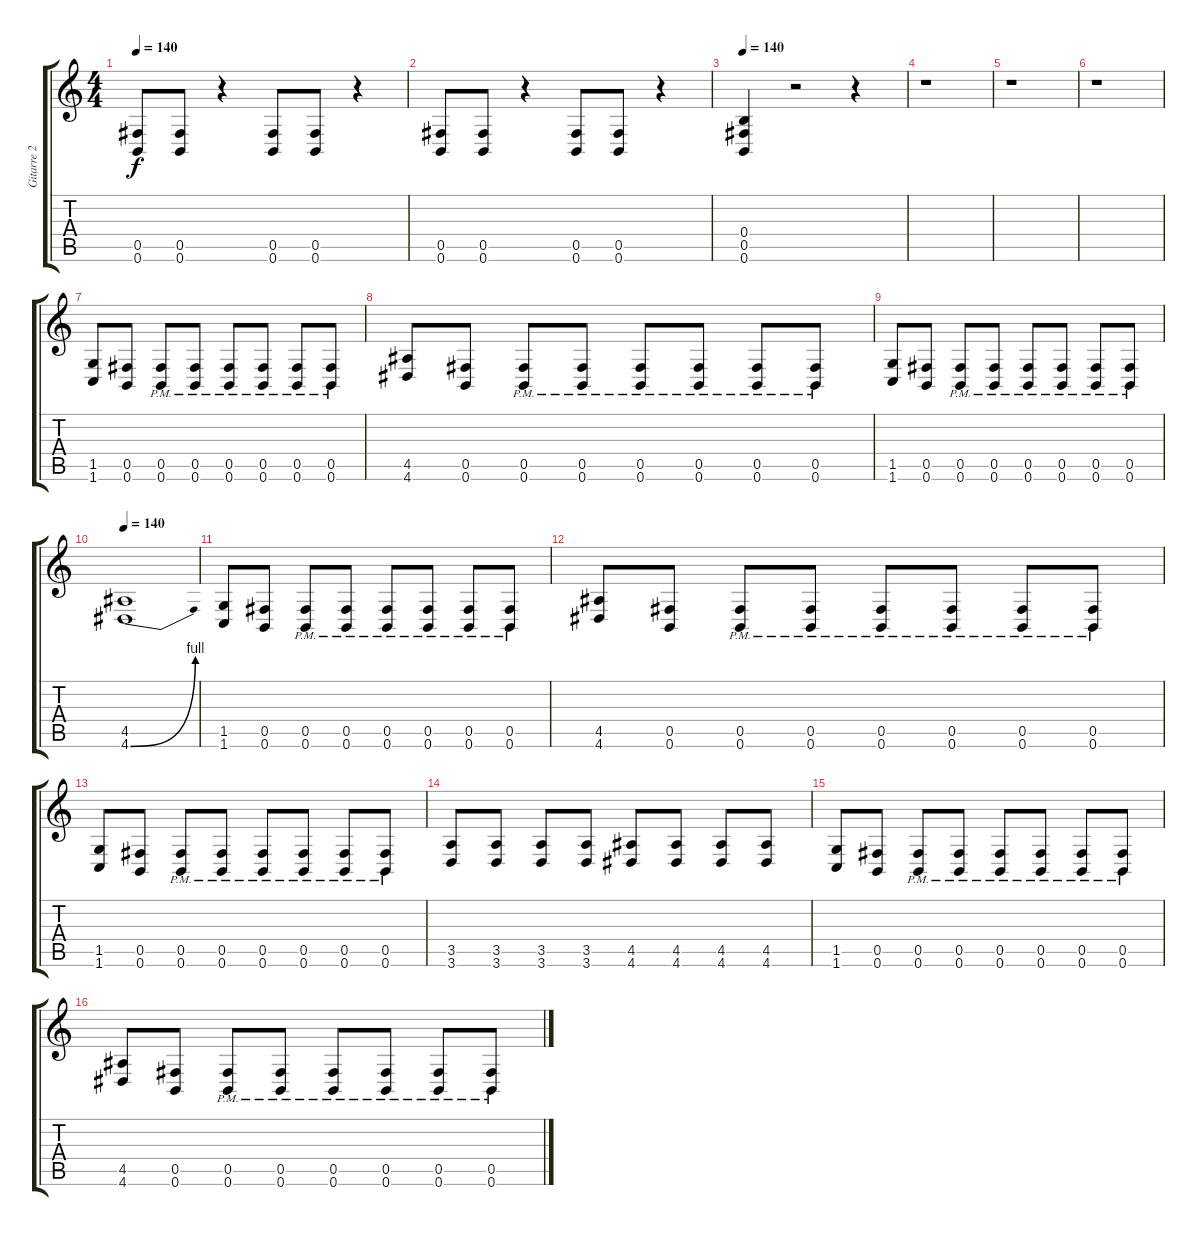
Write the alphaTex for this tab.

\track ("Gitarre 2" "Gitarre 2") {instrument distortionguitar}
\staff {score tabs}
\tuning (Db4 Ab3 E3 B2 Gb2 B1) {hide}
\ts (4 4)
\tempo 140
\clef g2
\ks c
(0.5 0.6).8{dy f} (0.5 0.6).8 r.4 (0.5 0.6).8 (0.5 0.6).8 r.4 |
(0.5 0.6).8 (0.5 0.6).8 r.4 (0.5 0.6).8 (0.5 0.6).8 r.4 |
\tempo 140
(0.4 0.5 0.6).4 r.2 r.4 |
r.1 |
r.1 |
r.1 |
(1.5 1.6).8 (0.5 0.6).8 (0.5{pm} 0.6{pm}).8 (0.5{pm} 0.6{pm}).8 (0.5{pm} 0.6{pm}).8 (0.5{pm} 0.6{pm}).8 (0.5{pm} 0.6{pm}).8 (0.5{pm} 0.6{pm}).8 |
(4.5 4.6).8 (0.5 0.6).8 (0.5{pm} 0.6{pm}).8 (0.5{pm} 0.6{pm}).8 (0.5{pm} 0.6{pm}).8 (0.5{pm} 0.6{pm}).8 (0.5{pm} 0.6{pm}).8 (0.5{pm} 0.6{pm}).8 |
(1.5 1.6).8 (0.5 0.6).8 (0.5{pm} 0.6{pm}).8 (0.5{pm} 0.6{pm}).8 (0.5{pm} 0.6{pm}).8 (0.5{pm} 0.6{pm}).8 (0.5{pm} 0.6{pm}).8 (0.5{pm} 0.6{pm}).8 |
\tempo 140
(4.5 4.6{be (bend 0 0 60 4)}).1 |
(1.5 1.6).8 (0.5 0.6).8 (0.5{pm} 0.6{pm}).8 (0.5{pm} 0.6{pm}).8 (0.5{pm} 0.6{pm}).8 (0.5{pm} 0.6{pm}).8 (0.5{pm} 0.6{pm}).8 (0.5{pm} 0.6{pm}).8 |
(4.5 4.6).8 (0.5 0.6).8 (0.5{pm} 0.6{pm}).8 (0.5{pm} 0.6{pm}).8 (0.5{pm} 0.6{pm}).8 (0.5{pm} 0.6{pm}).8 (0.5{pm} 0.6{pm}).8 (0.5{pm} 0.6{pm}).8 |
(1.5 1.6).8 (0.5 0.6).8 (0.5{pm} 0.6{pm}).8 (0.5{pm} 0.6{pm}).8 (0.5{pm} 0.6{pm}).8 (0.5{pm} 0.6{pm}).8 (0.5{pm} 0.6{pm}).8 (0.5{pm} 0.6{pm}).8 |
(3.5 3.6).8 (3.5 3.6).8 (3.5 3.6).8 (3.5 3.6).8 (4.5 4.6).8 (4.5 4.6).8 (4.5 4.6).8 (4.5 4.6).8 |
(1.5 1.6).8 (0.5 0.6).8 (0.5{pm} 0.6{pm}).8 (0.5{pm} 0.6{pm}).8 (0.5{pm} 0.6{pm}).8 (0.5{pm} 0.6{pm}).8 (0.5{pm} 0.6{pm}).8 (0.5{pm} 0.6{pm}).8 |
(4.5 4.6).8 (0.5 0.6).8 (0.5{pm} 0.6{pm}).8 (0.5{pm} 0.6{pm}).8 (0.5{pm} 0.6{pm}).8 (0.5{pm} 0.6{pm}).8 (0.5{pm} 0.6{pm}).8 (0.5{pm} 0.6{pm}).8
